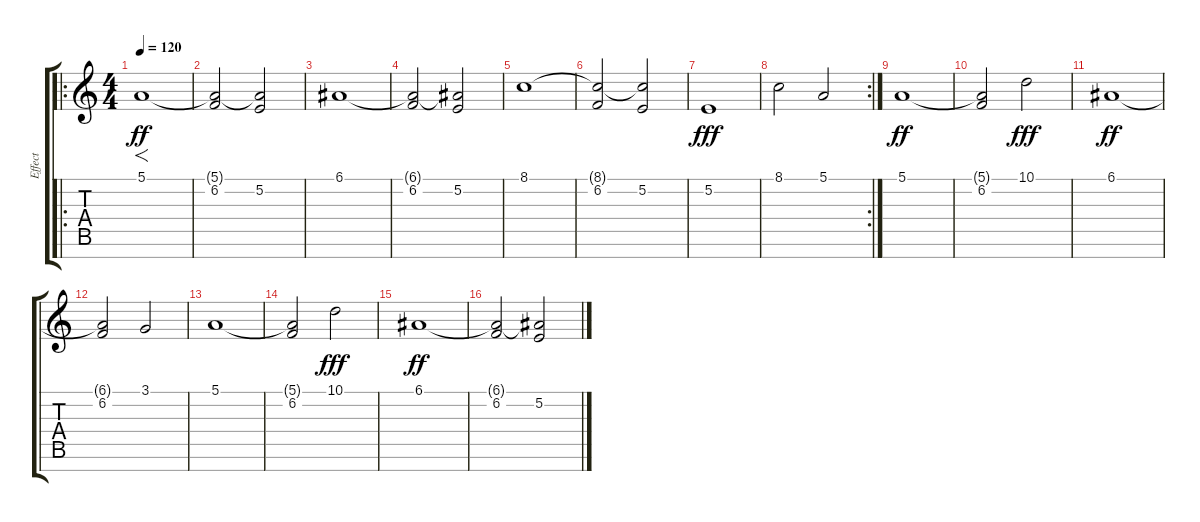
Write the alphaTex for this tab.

\track ("Effect" "Effect") {instrument fx6goblins}
\staff {score tabs}
\tuning (E4 B3 G3 D3 A2 E2 B1) {hide}
\ro
\ts (4 4)
\tempo 120
\clef g2
\ks c
5.1.1{f dy ff instrument fx6goblins} |
(5.1{t} 6.2).2 (5.1{t} 5.2).2 |
6.1.1 |
(6.1{t} 6.2).2 (6.1{t} 5.2).2 |
8.1.1 |
(8.1{t} 6.2).2 (8.1{t} 5.2).2 |
5.2.1{dy fff} |
\rc 2
8.1.2 5.1.2 |
5.1.1{dy ff} |
(5.1{t} 6.2).2 10.1.2{dy fff} |
6.1.1{dy ff} |
(6.1{t} 6.2).2 3.1.2 |
5.1.1 |
(5.1{t} 6.2).2 10.1.2{dy fff} |
6.1.1{dy ff} |
(6.1{t} 6.2).2 (6.1{t} 5.2).2
